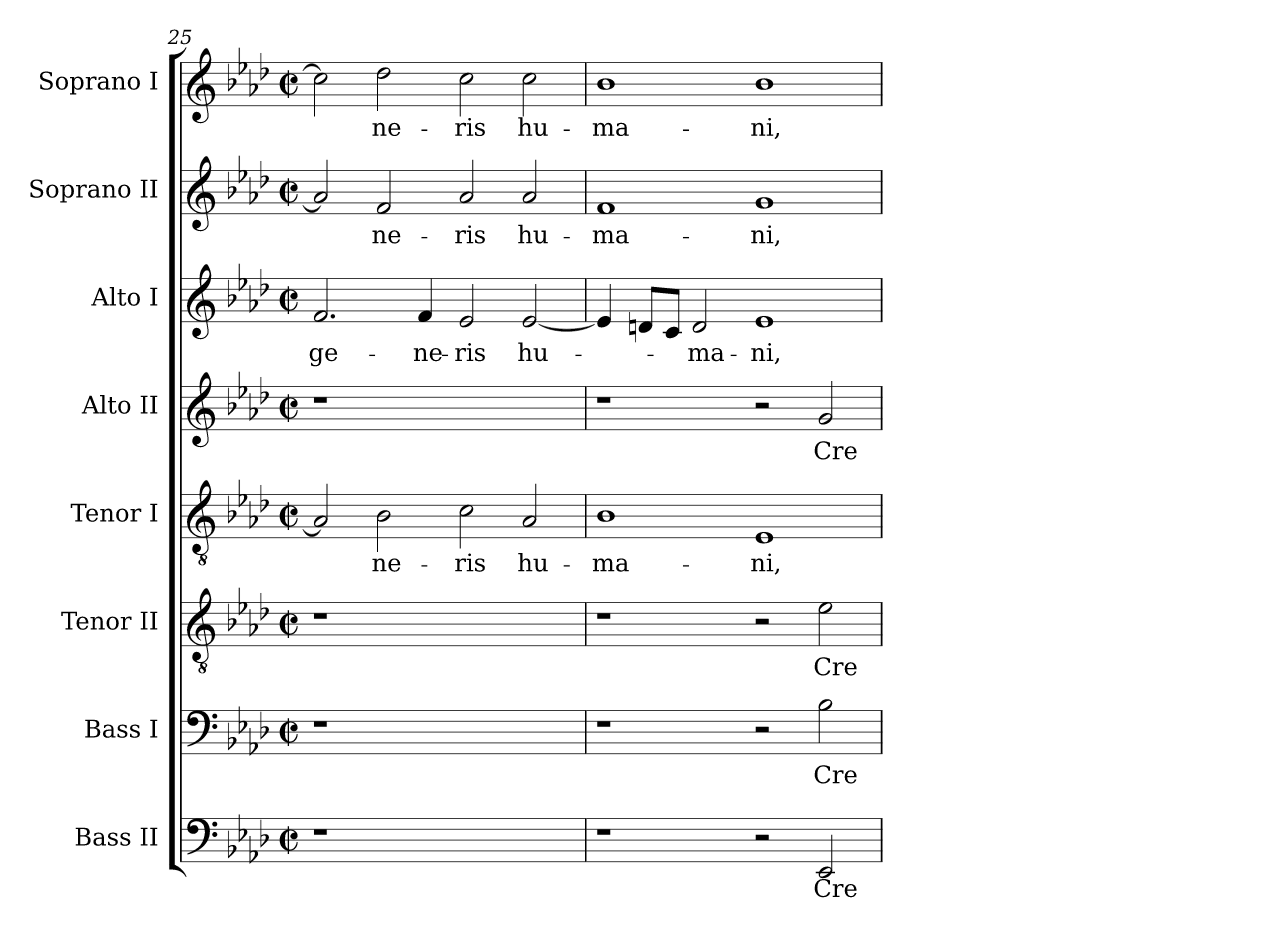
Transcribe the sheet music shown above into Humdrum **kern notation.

**kern	**text	**kern	**text	**kern	**text	**kern	**text	**kern	**text	**kern	**text	**kern	**text	**kern	**text
*part8	*part8	*part7	*part7	*part6	*part6	*part5	*part5	*part4	*part4	*part3	*part3	*part2	*part2	*part1	*part1
*staff8	*staff8	*staff7	*staff7	*staff6	*staff6	*staff5	*staff5	*staff4	*staff4	*staff3	*staff3	*staff2	*staff2	*staff1	*staff1
*I"Bass II	*	*I"Bass I	*	*I"Tenor II	*	*I"Tenor I	*	*I"Alto II	*	*I"Alto I	*	*I"Soprano II	*	*I"Soprano I	*
*	*	*	*	*	*	*I'T	*	*	*	*I'A	*	*	*	*	*
*clefF4	*	*clefF4	*	*clefGv2	*	*clefGv2	*	*clefG2	*	*clefG2	*	*clefG2	*	*clefG2	*
*k[b-e-a-d-]	*	*k[b-e-a-d-]	*	*k[b-e-a-d-]	*	*k[b-e-a-d-]	*	*k[b-e-a-d-]	*	*k[b-e-a-d-]	*	*k[b-e-a-d-]	*	*k[b-e-a-d-]	*
*A-:	*	*A-:	*	*A-:	*	*A-:	*	*A-:	*	*A-:	*	*A-:	*	*A-:	*
*M2/2	*	*M2/2	*	*M2/2	*	*M2/2	*	*M2/2	*	*M2/2	*	*M2/2	*	*M2/2	*
*met(c|)	*	*met(c|)	*	*met(c|)	*	*met(c|)	*	*met(c|)	*	*met(c|)	*	*met(c|)	*	*met(c|)	*
=25	=25	=25	=25	=25	=25	=25	=25	=25	=25	=25	=25	=25	=25	=25	=25
!LO:N:vis=1	!	!LO:N:vis=1	!	!LO:N:vis=1	!	!	!	!LO:N:vis=1	!	!	!	!	!	!	!
!	!	!	!	!	!	!	!	!	!	!	!LO:LY:b:color=#000000	!	!	!	!
1r	.	1r	.	1r	.	2A-i/]	.	1r	.	2.fi/	ge-	2a-i/]	.	2cci\]	.
!	!	!	!	!	!	!	!LO:LY:b:color=#000000	!	!	!	!	!	!	!	!
!	!	!	!	!	!	!	!	!	!	!	!	!	!LO:LY:b:color=#000000	!	!
!	!	!	!	!	!	!	!	!	!	!	!	!	!	!	!LO:LY:b:color=#000000
.	.	.	.	.	.	2B-i\	-ne-	.	.	.	.	2fi/	-ne-	2dd-i\	-ne-
!	!	!	!	!	!	!	!	!	!	!	!LO:LY:b:color=#000000	!	!	!	!
.	.	.	.	.	.	.	.	.	.	4fi/	-ne-	.	.	.	.
!	!	!	!	!	!	!	!LO:LY:b:color=#000000	!	!	!	!	!	!	!	!
!	!	!	!	!	!	!	!	!	!	!	!LO:LY:b:color=#000000	!	!	!	!
!	!	!	!	!	!	!	!	!	!	!	!	!	!LO:LY:b:color=#000000	!	!
!	!	!	!	!	!	!	!	!	!	!	!	!	!	!	!LO:LY:b:color=#000000
1ryy	.	1ryy	.	1ryy	.	2ci\	-ris	1ryy	.	2e-i/	-ris	2a-i/	-ris	2cci\	-ris
!	!	!	!	!	!	!	!LO:LY:b:color=#000000	!	!	!	!	!	!	!	!
!	!	!	!	!	!	!	!	!	!	!	!LO:LY:b:color=#000000	!	!	!	!
!	!	!	!	!	!	!	!	!	!	!	!	!	!LO:LY:b:color=#000000	!	!
!	!	!	!	!	!	!	!	!	!	!	!	!	!	!	!LO:LY:b:color=#000000
.	.	.	.	.	.	2A-i/	hu-	.	.	[<2e-i/	hu-	2a-i/	hu-	2cci\	hu-
=26	=26	=26	=26	=26	=26	=26	=26	=26	=26	=26	=26	=26	=26	=26	=26
!	!	!	!	!	!	!	!LO:LY:b:color=#000000	!	!	!	!	!	!	!	!
!	!	!	!	!	!	!	!	!	!	!	!	!	!LO:LY:b:color=#000000	!	!
!	!	!	!	!	!	!	!	!	!	!	!	!	!	!	!LO:LY:b:color=#000000
1r	.	1r	.	1r	.	1B-i	-ma-	1r	.	4e-i/]	.	1fi	-ma-	1b-i	-ma-
.	.	.	.	.	.	.	.	.	.	8dni/L	.	.	.	.	.
.	.	.	.	.	.	.	.	.	.	8ci/J	.	.	.	.	.
!	!	!	!	!	!	!	!	!	!	!	!LO:LY:b:color=#000000	!	!	!	!
.	.	.	.	.	.	.	.	.	.	2di/	-ma-	.	.	.	.
!	!	!	!	!	!	!	!LO:LY:b:color=#000000	!	!	!	!	!	!	!	!
!	!	!	!	!	!	!	!	!	!	!	!LO:LY:b:color=#000000	!	!	!	!
!	!	!	!	!	!	!	!	!	!	!	!	!	!LO:LY:b:color=#000000	!	!
!	!	!	!	!	!	!	!	!	!	!	!	!	!	!	!LO:LY:b:color=#000000
2r	.	2r	.	2r	.	1E-i	-ni,	2r	.	1e-i	-ni,	1gi	-ni,	1b-i	-ni,
!	!LO:LY:b:color=#000000	!	!	!	!	!	!	!	!	!	!	!	!	!	!
!	!	!	!LO:LY:b:color=#000000	!	!	!	!	!	!	!	!	!	!	!	!
!	!	!	!	!	!LO:LY:b:color=#000000	!	!	!	!	!	!	!	!	!	!
!	!	!	!	!	!	!	!	!	!LO:LY:b:color=#000000	!	!	!	!	!	!
2EE-i/	Cre-	2B-i\	Cre-	2e-i\	Cre-	.	.	2gi/	Cre-	.	.	.	.	.	.
=	=	=	=	=	=	=	=	=	=	=	=	=	=	=	=
*-	*-	*-	*-	*-	*-	*-	*-	*-	*-	*-	*-	*-	*-	*-	*-
